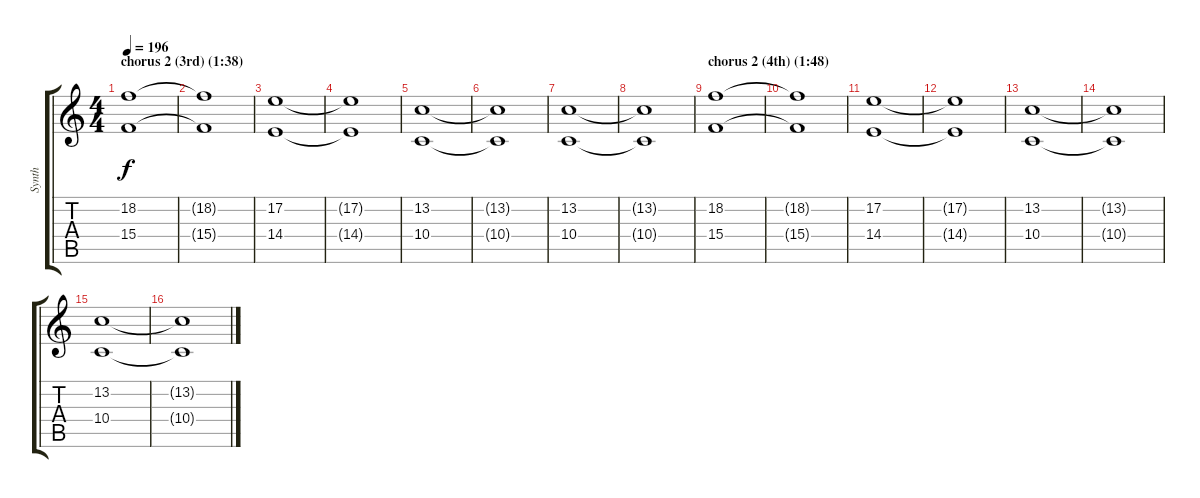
\track ("Synth" "Synth") {instrument stringensemble1}
\staff {score tabs}
\tuning (E4 B3 G3 D3 A2 E2) {hide}
\ts (4 4)
\section ("" "chorus 2 (3rd) (1:38)")
\tempo 196
\clef g2
\ks c
(18.2 15.4).1{dy f} |
(18.2{t} 15.4{t}).1 |
(17.2 14.4).1 |
(17.2{t} 14.4{t}).1 |
(13.2 10.4).1 |
(13.2{t} 10.4{t}).1 |
(13.2 10.4).1 |
(13.2{t} 10.4{t}).1 |
\section ("" "chorus 2 (4th) (1:48)")
(18.2 15.4).1 |
(18.2{t} 15.4{t}).1 |
(17.2 14.4).1 |
(17.2{t} 14.4{t}).1 |
(13.2 10.4).1 |
(13.2{t} 10.4{t}).1 |
(13.2 10.4).1 |
(13.2{t} 10.4{t}).1
